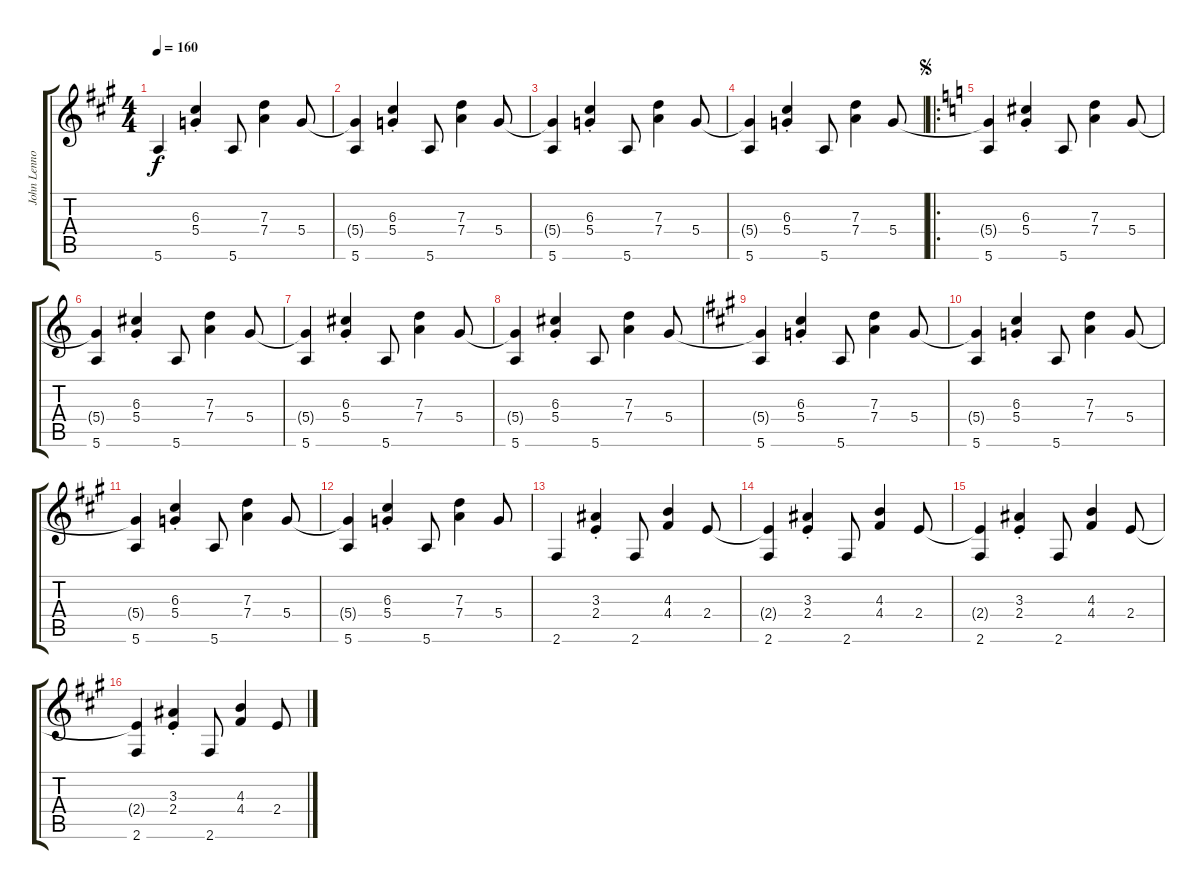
\track ("John Lennon (Gtr. 1)" "John Lenno") {instrument overdrivenguitar}
\staff {score tabs}
\tuning (E4 B3 G3 D3 A2 E2) {hide}
\ts (4 4)
\tempo 160
\clef g2
\ks a
5.6.4{dy f instrument overdrivenguitar} (6.3{st} 5.4{st}).4 5.6.8 (7.3 7.4).4 5.4.8 |
(5.4{t} 5.6).4 (6.3{st} 5.4{st}).4 5.6.8 (7.3 7.4).4 5.4.8 |
(5.4{t} 5.6).4 (6.3{st} 5.4{st}).4 5.6.8 (7.3 7.4).4 5.4.8 |
(5.4{t} 5.6).4 (6.3{st} 5.4{st}).4 5.6.8 (7.3 7.4).4 5.4.8 |
\ro
\jump segno
\ks c
(5.4{t} 5.6).4 (6.3{st} 5.4{st}).4 5.6.8 (7.3 7.4).4 5.4.8 |
(5.4{t} 5.6).4 (6.3{st} 5.4{st}).4 5.6.8 (7.3 7.4).4 5.4.8 |
(5.4{t} 5.6).4 (6.3{st} 5.4{st}).4 5.6.8 (7.3 7.4).4 5.4.8 |
(5.4{t} 5.6).4 (6.3{st} 5.4{st}).4 5.6.8 (7.3 7.4).4 5.4.8 |
\ks a
(5.4{t} 5.6).4 (6.3{st} 5.4{st}).4 5.6.8 (7.3 7.4).4 5.4.8 |
(5.4{t} 5.6).4 (6.3{st} 5.4{st}).4 5.6.8 (7.3 7.4).4 5.4.8 |
(5.4{t} 5.6).4 (6.3{st} 5.4{st}).4 5.6.8 (7.3 7.4).4 5.4.8 |
(5.4{t} 5.6).4 (6.3{st} 5.4{st}).4 5.6.8 (7.3 7.4).4 5.4.8 |
2.6.4 (3.3{st} 2.4{st}).4 2.6.8 (4.3 4.4).4 2.4.8 |
(2.4{t} 2.6).4 (3.3{st} 2.4{st}).4 2.6.8 (4.3 4.4).4 2.4.8 |
(2.4{t} 2.6).4 (3.3{st} 2.4{st}).4 2.6.8 (4.3 4.4).4 2.4.8 |
(2.4{t} 2.6).4 (3.3{st} 2.4{st}).4 2.6.8 (4.3 4.4).4 2.4.8
